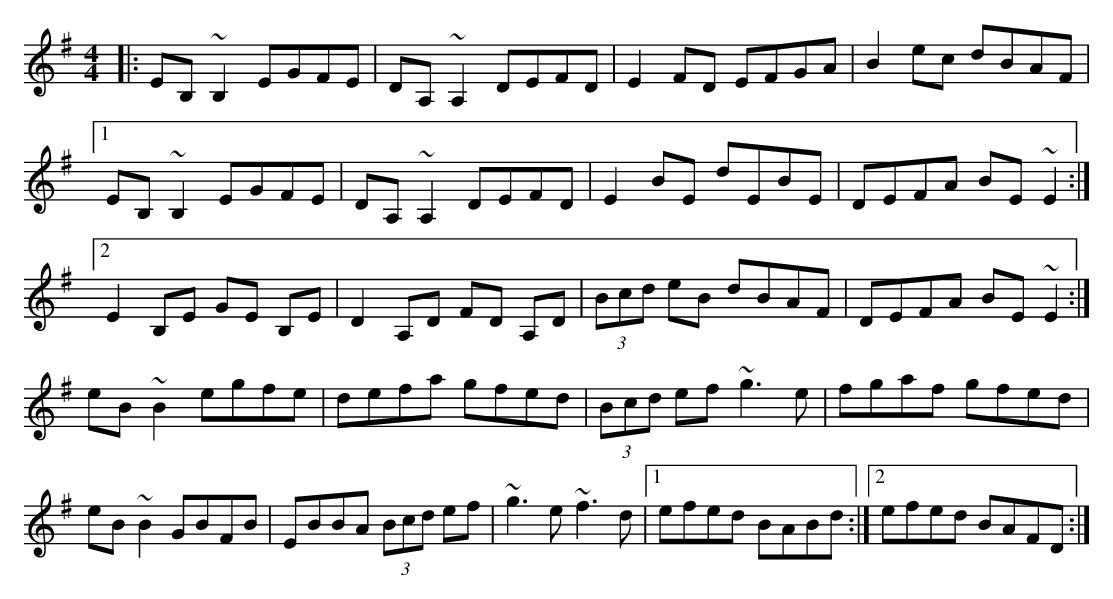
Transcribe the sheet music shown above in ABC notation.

X:1
M:4/4
K:Emin
|:EB,~B,2 EGFE|DA,~A,2 DEFD|E2FD EFGA|B2ec dBAF|
[1 EB,~B,2 EGFE|DA,~A,2 DEFD|E2BE dEBE|DEFA BE~E2:|
[2 E2B,E GE B,E|D2A,D FD A,D|(3Bcd eB dBAF|DEFA BE~E2:|
eB~B2 egfe|defa gfed|(3Bcd ef ~g3e|fgaf gfed|
eB~B2 GBFB|EBBA (3Bcd ef|~g3e ~f3d|1 efed BABd:|2 efed BAFD:|
